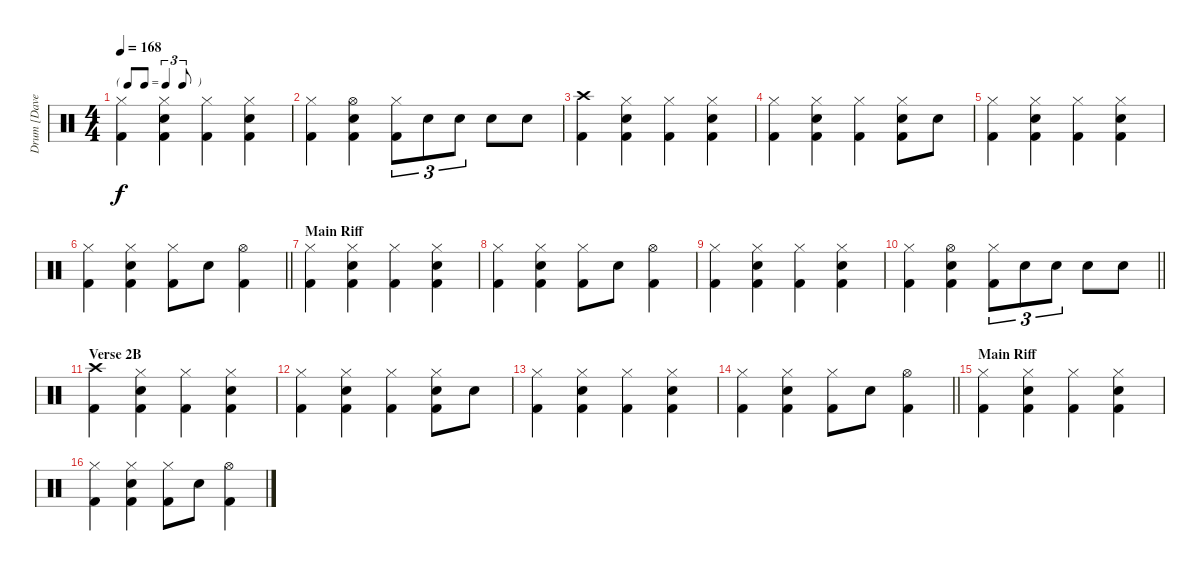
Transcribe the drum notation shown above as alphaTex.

\track ("Drum [Dave Grohl]" "Drum [Dave") {instrument percussion bank 255}
\staff {score}
\articulation defaults
\ts (4 4)
\tf triplet8th
\tempo 168
\clef neutral
\ks c
("Hi-Hat (closed)" "Kick (hit) 2").4{dy f} ("Hi-Hat (closed)" "Snare (hit) 2" "Kick (hit) 2").4 ("Hi-Hat (closed)" "Kick (hit) 2").4 ("Hi-Hat (closed)" "Snare (hit) 2" "Kick (hit) 2").4 |
("Hi-Hat (closed)" "Kick (hit) 2").4 ("Hi-Hat (open)" "Snare (hit) 2" "Kick (hit) 2").4 ("Hi-Hat (closed)" "Kick (hit) 2").8{tu (3 2)} "Snare (hit) 2".8{tu (3 2)} "Snare (hit) 2".8{tu (3 2)} "Snare (hit) 2".8 "Snare (hit) 2".8 |
("Crash high (hit)" "Kick (hit) 2").4 ("Hi-Hat (closed)" "Snare (hit) 2" "Kick (hit) 2").4 ("Hi-Hat (closed)" "Kick (hit) 2").4 ("Hi-Hat (closed)" "Snare (hit) 2" "Kick (hit) 2").4 |
("Hi-Hat (closed)" "Kick (hit) 2").4 ("Hi-Hat (closed)" "Snare (hit) 2" "Kick (hit) 2").4 ("Hi-Hat (closed)" "Kick (hit) 2").4 ("Hi-Hat (closed)" "Snare (hit) 2" "Kick (hit) 2").8 "Snare (hit) 2".8 |
("Hi-Hat (closed)" "Kick (hit) 2").4 ("Hi-Hat (closed)" "Snare (hit) 2" "Kick (hit) 2").4 ("Hi-Hat (closed)" "Kick (hit) 2").4 ("Hi-Hat (closed)" "Snare (hit) 2" "Kick (hit) 2").4 |
\barLineRight lightlight
("Hi-Hat (closed)" "Kick (hit) 2").4 ("Hi-Hat (closed)" "Snare (hit) 2" "Kick (hit) 2").4 ("Hi-Hat (closed)" "Kick (hit) 2").8 "Snare (hit) 2".8 ("Hi-Hat (open)" "Kick (hit) 2").4 |
\section ("" "Main Riff")
("Hi-Hat (closed)" "Kick (hit) 2").4 ("Hi-Hat (closed)" "Snare (hit) 2" "Kick (hit) 2").4 ("Hi-Hat (closed)" "Kick (hit) 2").4 ("Hi-Hat (closed)" "Snare (hit) 2" "Kick (hit) 2").4 |
("Hi-Hat (closed)" "Kick (hit) 2").4 ("Hi-Hat (closed)" "Snare (hit) 2" "Kick (hit) 2").4 ("Hi-Hat (closed)" "Kick (hit) 2").8 "Snare (hit) 2".8 ("Hi-Hat (open)" "Kick (hit) 2").4 |
("Hi-Hat (closed)" "Kick (hit) 2").4 ("Hi-Hat (closed)" "Snare (hit) 2" "Kick (hit) 2").4 ("Hi-Hat (closed)" "Kick (hit) 2").4 ("Hi-Hat (closed)" "Snare (hit) 2" "Kick (hit) 2").4 |
\barLineRight lightlight
("Hi-Hat (closed)" "Kick (hit) 2").4 ("Hi-Hat (open)" "Snare (hit) 2" "Kick (hit) 2").4 ("Hi-Hat (closed)" "Kick (hit) 2").8{tu (3 2)} "Snare (hit) 2".8{tu (3 2)} "Snare (hit) 2".8{tu (3 2)} "Snare (hit) 2".8 "Snare (hit) 2".8 |
\section ("" "Verse 2B")
("Crash high (hit)" "Kick (hit) 2").4 ("Hi-Hat (closed)" "Snare (hit) 2" "Kick (hit) 2").4 ("Hi-Hat (closed)" "Kick (hit) 2").4 ("Hi-Hat (closed)" "Snare (hit) 2" "Kick (hit) 2").4 |
("Hi-Hat (closed)" "Kick (hit) 2").4 ("Hi-Hat (closed)" "Snare (hit) 2" "Kick (hit) 2").4 ("Hi-Hat (closed)" "Kick (hit) 2").4 ("Hi-Hat (closed)" "Snare (hit) 2" "Kick (hit) 2").8 "Snare (hit) 2".8 |
("Hi-Hat (closed)" "Kick (hit) 2").4 ("Hi-Hat (closed)" "Snare (hit) 2" "Kick (hit) 2").4 ("Hi-Hat (closed)" "Kick (hit) 2").4 ("Hi-Hat (closed)" "Snare (hit) 2" "Kick (hit) 2").4 |
\barLineRight lightlight
("Hi-Hat (closed)" "Kick (hit) 2").4 ("Hi-Hat (closed)" "Snare (hit) 2" "Kick (hit) 2").4 ("Hi-Hat (closed)" "Kick (hit) 2").8 "Snare (hit) 2".8 ("Hi-Hat (open)" "Kick (hit) 2").4 |
\section ("" "Main Riff")
("Hi-Hat (closed)" "Kick (hit) 2").4 ("Hi-Hat (closed)" "Snare (hit) 2" "Kick (hit) 2").4 ("Hi-Hat (closed)" "Kick (hit) 2").4 ("Hi-Hat (closed)" "Snare (hit) 2" "Kick (hit) 2").4 |
("Hi-Hat (closed)" "Kick (hit) 2").4 ("Hi-Hat (closed)" "Snare (hit) 2" "Kick (hit) 2").4 ("Hi-Hat (closed)" "Kick (hit) 2").8 "Snare (hit) 2".8 ("Hi-Hat (open)" "Kick (hit) 2").4
